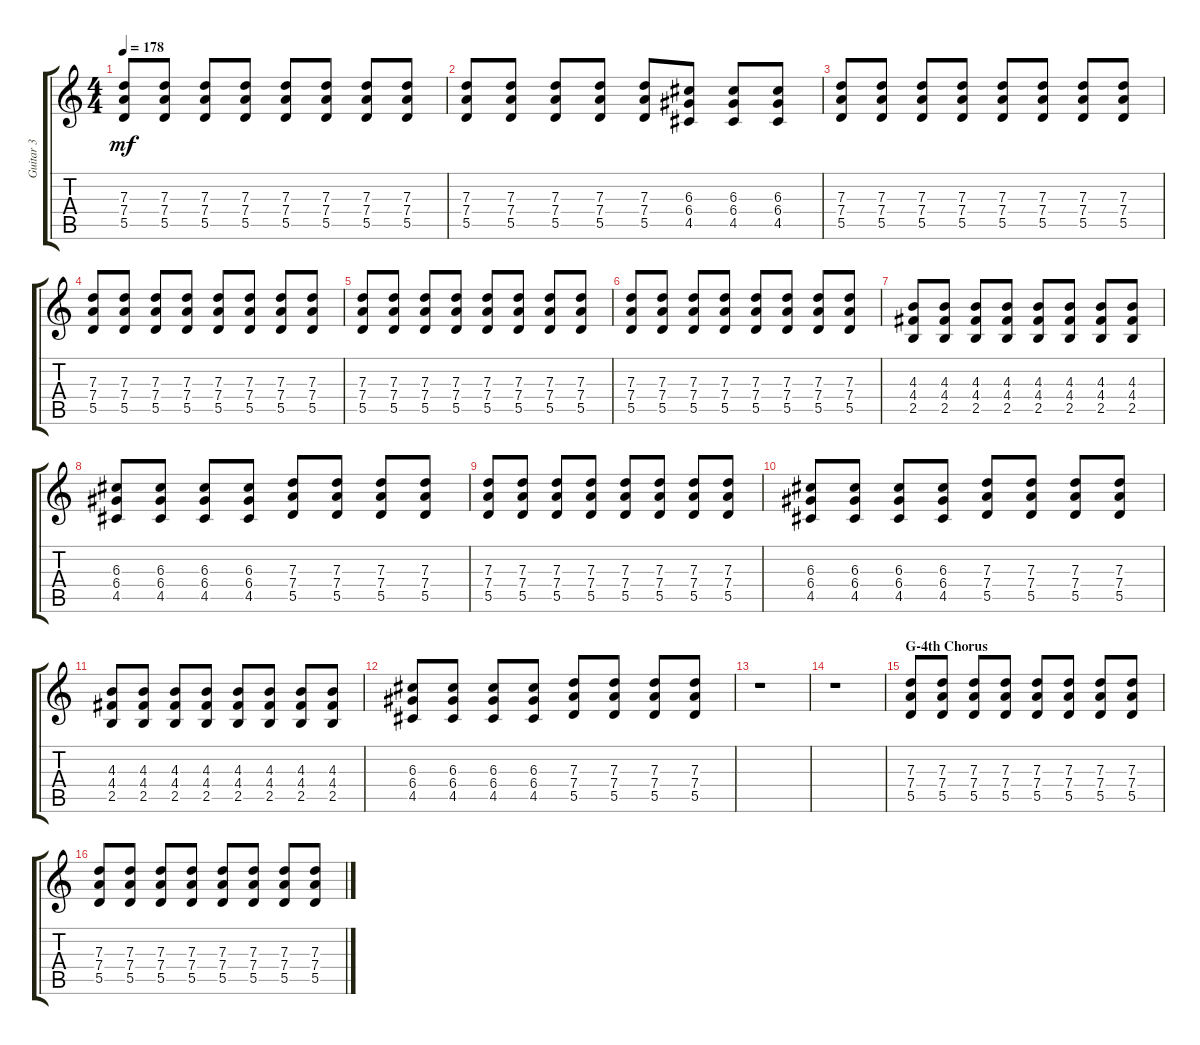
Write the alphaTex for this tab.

\track ("Guitar 3" "Guitar 3") {instrument distortionguitar}
\staff {score tabs}
\tuning (E4 B3 G3 D3 A2 E2) {hide}
\ts (4 4)
\tempo 178
\clef g2
\ks c
(7.3 7.4 5.5).8{dy mf} (7.3 7.4 5.5).8 (7.3 7.4 5.5).8 (7.3 7.4 5.5).8 (7.3 7.4 5.5).8 (7.3 7.4 5.5).8 (7.3 7.4 5.5).8 (7.3 7.4 5.5).8 |
(7.3 7.4 5.5).8 (7.3 7.4 5.5).8 (7.3 7.4 5.5).8 (7.3 7.4 5.5).8 (7.3 7.4 5.5).8 (6.3 6.4 4.5).8 (6.3 6.4 4.5).8 (6.3 6.4 4.5).8 |
(7.3 7.4 5.5).8 (7.3 7.4 5.5).8 (7.3 7.4 5.5).8 (7.3 7.4 5.5).8 (7.3 7.4 5.5).8 (7.3 7.4 5.5).8 (7.3 7.4 5.5).8 (7.3 7.4 5.5).8 |
(7.3 7.4 5.5).8 (7.3 7.4 5.5).8 (7.3 7.4 5.5).8 (7.3 7.4 5.5).8 (7.3 7.4 5.5).8 (7.3 7.4 5.5).8 (7.3 7.4 5.5).8 (7.3 7.4 5.5).8 |
(7.3 7.4 5.5).8 (7.3 7.4 5.5).8 (7.3 7.4 5.5).8 (7.3 7.4 5.5).8 (7.3 7.4 5.5).8 (7.3 7.4 5.5).8 (7.3 7.4 5.5).8 (7.3 7.4 5.5).8 |
(7.3 7.4 5.5).8 (7.3 7.4 5.5).8 (7.3 7.4 5.5).8 (7.3 7.4 5.5).8 (7.3 7.4 5.5).8 (7.3 7.4 5.5).8 (7.3 7.4 5.5).8 (7.3 7.4 5.5).8 |
(4.3 4.4 2.5).8 (4.3 4.4 2.5).8 (4.3 4.4 2.5).8 (4.3 4.4 2.5).8 (4.3 4.4 2.5).8 (4.3 4.4 2.5).8 (4.3 4.4 2.5).8 (4.3 4.4 2.5).8 |
(6.3 6.4 4.5).8 (6.3 6.4 4.5).8 (6.3 6.4 4.5).8 (6.3 6.4 4.5).8 (7.3 7.4 5.5).8 (7.3 7.4 5.5).8 (7.3 7.4 5.5).8 (7.3 7.4 5.5).8 |
(7.3 7.4 5.5).8 (7.3 7.4 5.5).8 (7.3 7.4 5.5).8 (7.3 7.4 5.5).8 (7.3 7.4 5.5).8 (7.3 7.4 5.5).8 (7.3 7.4 5.5).8 (7.3 7.4 5.5).8 |
(6.3 6.4 4.5).8 (6.3 6.4 4.5).8 (6.3 6.4 4.5).8 (6.3 6.4 4.5).8 (7.3 7.4 5.5).8 (7.3 7.4 5.5).8 (7.3 7.4 5.5).8 (7.3 7.4 5.5).8 |
(4.3 4.4 2.5).8 (4.3 4.4 2.5).8 (4.3 4.4 2.5).8 (4.3 4.4 2.5).8 (4.3 4.4 2.5).8 (4.3 4.4 2.5).8 (4.3 4.4 2.5).8 (4.3 4.4 2.5).8 |
(6.3 6.4 4.5).8 (6.3 6.4 4.5).8 (6.3 6.4 4.5).8 (6.3 6.4 4.5).8 (7.3 7.4 5.5).8 (7.3 7.4 5.5).8 (7.3 7.4 5.5).8 (7.3 7.4 5.5).8 |
r.1 |
r.1 |
\section ("" "G-4th Chorus")
(7.3 7.4 5.5).8 (7.3 7.4 5.5).8 (7.3 7.4 5.5).8 (7.3 7.4 5.5).8 (7.3 7.4 5.5).8 (7.3 7.4 5.5).8 (7.3 7.4 5.5).8 (7.3 7.4 5.5).8 |
(7.3 7.4 5.5).8 (7.3 7.4 5.5).8 (7.3 7.4 5.5).8 (7.3 7.4 5.5).8 (7.3 7.4 5.5).8 (7.3 7.4 5.5).8 (7.3 7.4 5.5).8 (7.3 7.4 5.5).8
